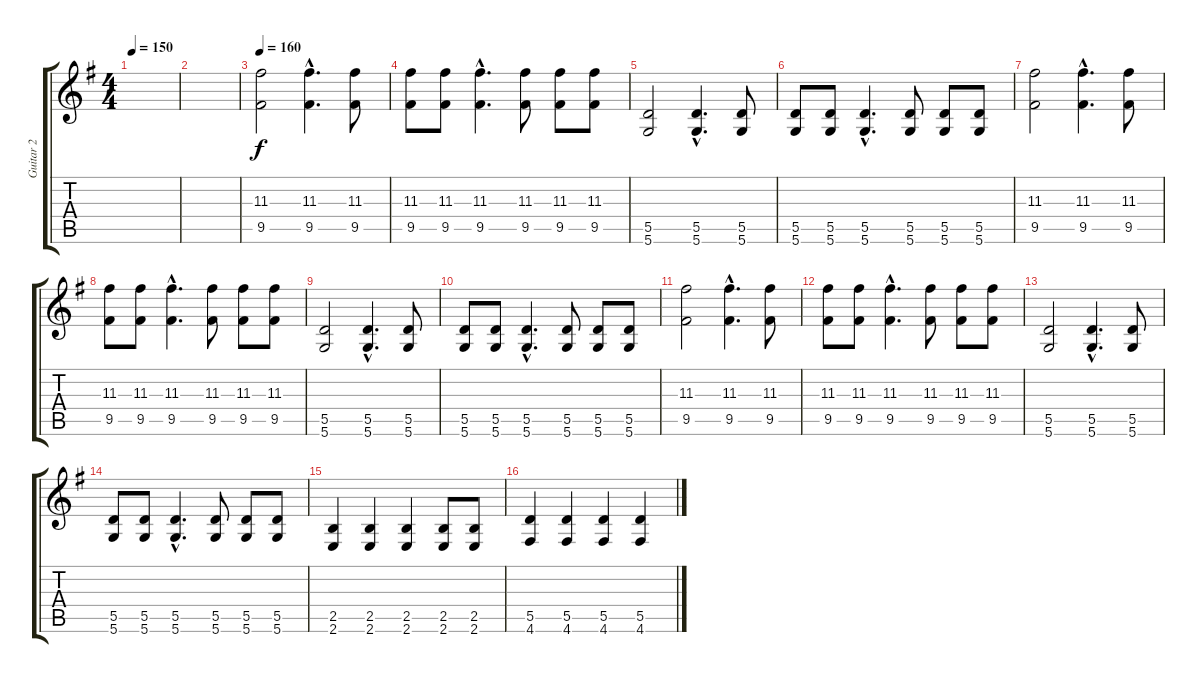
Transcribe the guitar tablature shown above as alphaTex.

\track ("Guitar 2" "Guitar 2") {instrument distortionguitar}
\staff {score tabs}
\tuning (E4 B3 G3 D3 A2 D2) {hide}
\ts (4 4)
\tempo 150
\clef g2
\ks g
|
|
\tempo 160
(11.3 9.5).2{volume 9} (11.3{hac} 9.5{hac}).4{d} (11.3 9.5).8 |
(11.3 9.5).8 (11.3 9.5).8 (11.3{hac} 9.5{hac}).4{d} (11.3 9.5).8 (11.3 9.5).8 (11.3 9.5).8 |
(5.5 5.6).2 (5.5{hac} 5.6{hac}).4{d} (5.5 5.6).8 |
(5.5 5.6).8 (5.5 5.6).8 (5.5{hac} 5.6{hac}).4{d} (5.5 5.6).8 (5.5 5.6).8 (5.5 5.6).8 |
(11.3 9.5).2 (11.3{hac} 9.5{hac}).4{d} (11.3 9.5).8 |
(11.3 9.5).8 (11.3 9.5).8 (11.3{hac} 9.5{hac}).4{d} (11.3 9.5).8 (11.3 9.5).8 (11.3 9.5).8 |
(5.5 5.6).2 (5.5{hac} 5.6{hac}).4{d} (5.5 5.6).8 |
(5.5 5.6).8 (5.5 5.6).8 (5.5{hac} 5.6{hac}).4{d} (5.5 5.6).8 (5.5 5.6).8 (5.5 5.6).8 |
(11.3 9.5).2 (11.3{hac} 9.5{hac}).4{d} (11.3 9.5).8 |
(11.3 9.5).8 (11.3 9.5).8 (11.3{hac} 9.5{hac}).4{d} (11.3 9.5).8 (11.3 9.5).8 (11.3 9.5).8 |
(5.5 5.6).2 (5.5{hac} 5.6{hac}).4{d} (5.5 5.6).8 |
(5.5 5.6).8 (5.5 5.6).8 (5.5{hac} 5.6{hac}).4{d} (5.5 5.6).8 (5.5 5.6).8 (5.5 5.6).8 |
(2.5 2.6).4{volume 13} (2.5 2.6).4 (2.5 2.6).4 (2.5 2.6).8 (2.5 2.6).8 |
(5.5 4.6).4 (5.5 4.6).4 (5.5 4.6).4 (5.5 4.6).4
